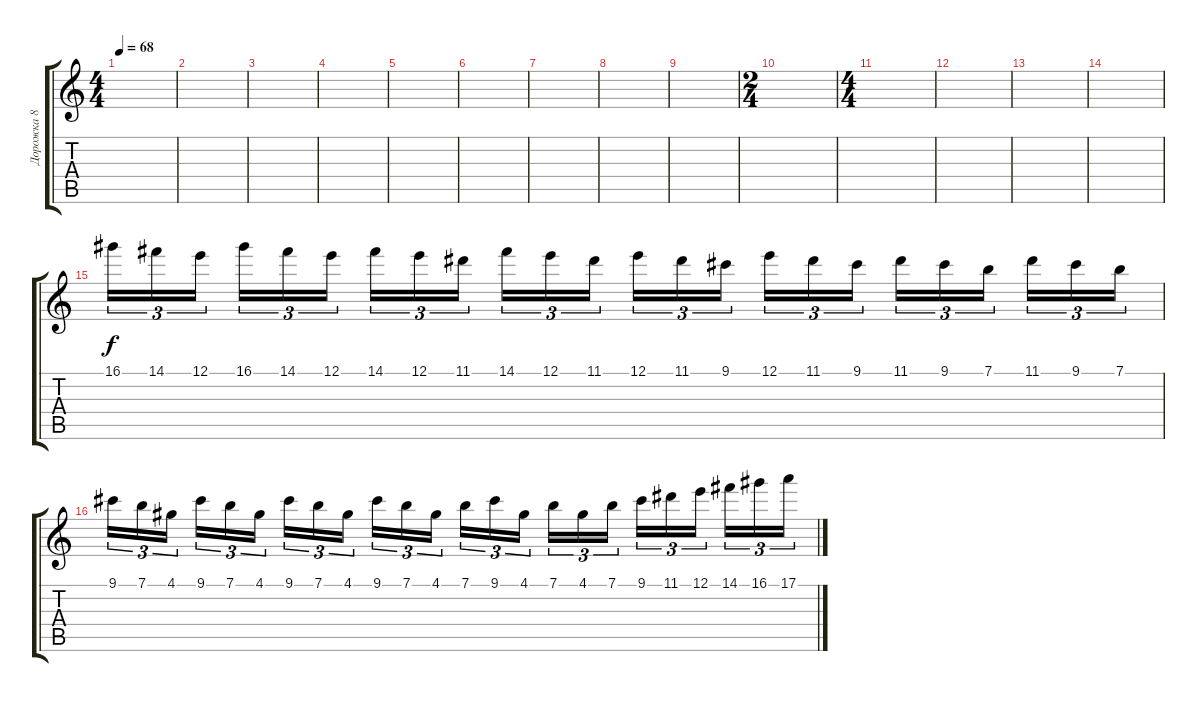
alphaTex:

\track ("Дорожка 8" "Дорожка 8") {instrument overdrivenguitar}
\staff {score tabs}
\tuning (E4 B3 G3 D3 A2 E2) {hide}
\ts (4 4)
\tempo 68
\clef g2
\ks c
|
|
|
|
|
|
|
|
|
\ts (2 4)
|
\ts (4 4)
|
|
|
|
16.1.16{tu (3 2)} 14.1.16{tu (3 2)} 12.1.16{tu (3 2) beam splitsecondary} 16.1.16{tu (3 2)} 14.1.16{tu (3 2)} 12.1.16{tu (3 2)} 14.1.16{tu (3 2)} 12.1.16{tu (3 2)} 11.1.16{tu (3 2) beam splitsecondary} 14.1.16{tu (3 2)} 12.1.16{tu (3 2)} 11.1.16{tu (3 2)} 12.1.16{tu (3 2)} 11.1.16{tu (3 2)} 9.1.16{tu (3 2) beam splitsecondary} 12.1.16{tu (3 2)} 11.1.16{tu (3 2)} 9.1.16{tu (3 2)} 11.1.16{tu (3 2)} 9.1.16{tu (3 2)} 7.1.16{tu (3 2) beam splitsecondary} 11.1.16{tu (3 2)} 9.1.16{tu (3 2)} 7.1.16{tu (3 2)} |
9.1.16{tu (3 2)} 7.1.16{tu (3 2)} 4.1.16{tu (3 2) beam splitsecondary} 9.1.16{tu (3 2)} 7.1.16{tu (3 2)} 4.1.16{tu (3 2)} 9.1.16{tu (3 2)} 7.1.16{tu (3 2)} 4.1.16{tu (3 2) beam splitsecondary} 9.1.16{tu (3 2)} 7.1.16{tu (3 2)} 4.1.16{tu (3 2)} 7.1.16{tu (3 2)} 9.1.16{tu (3 2)} 4.1.16{tu (3 2) beam splitsecondary} 7.1.16{tu (3 2)} 4.1.16{tu (3 2)} 7.1.16{tu (3 2)} 9.1.16{tu (3 2)} 11.1.16{tu (3 2)} 12.1.16{tu (3 2) beam splitsecondary} 14.1.16{tu (3 2)} 16.1.16{tu (3 2)} 17.1.16{tu (3 2)}
